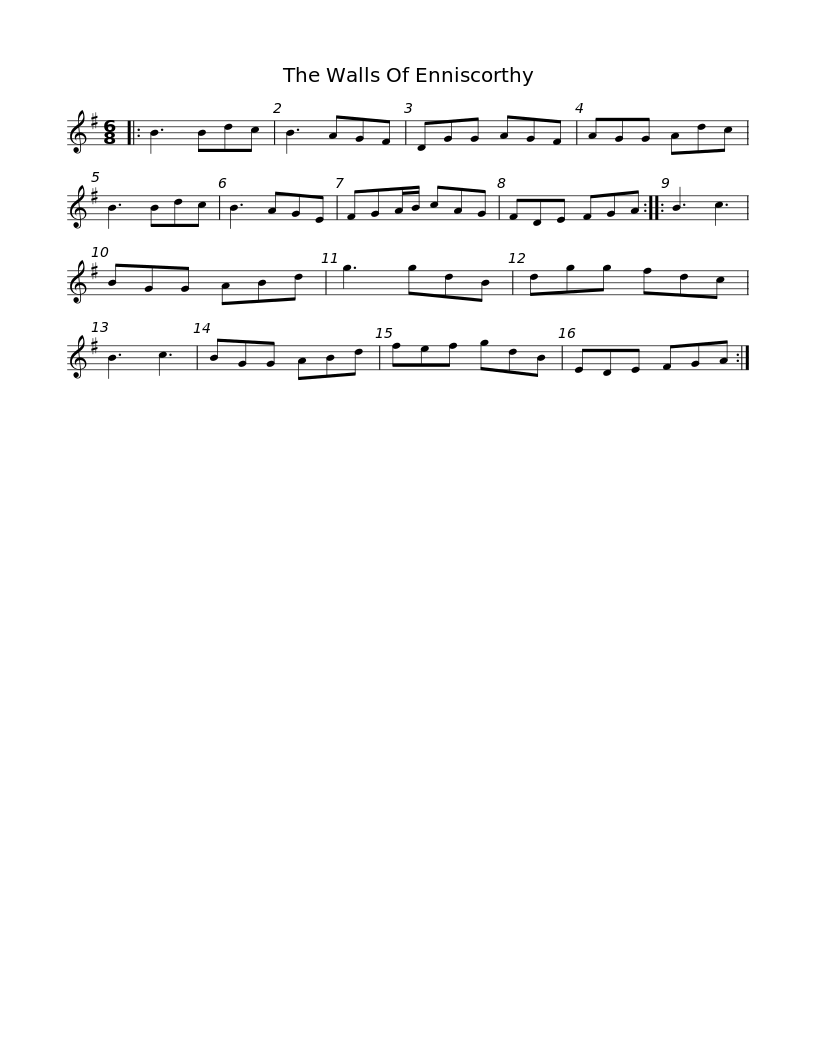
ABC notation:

X:1
L:1/8
M:6/8
I:linebreak $
K:G
V:1 treble
V:1
|: B3 Bdc | B3 AGF | DGG AGF | AGG Adc | B3 Bdc | %5
 B3 AGE | FGA/B/ cAG | FDE FGA ::$ B3 c3 | BGG ABd | %10
 g3 gdB | dgg fdc | B3 c3 | BGG ABd | fef gdB | %15
 EDE FGA :| %16
